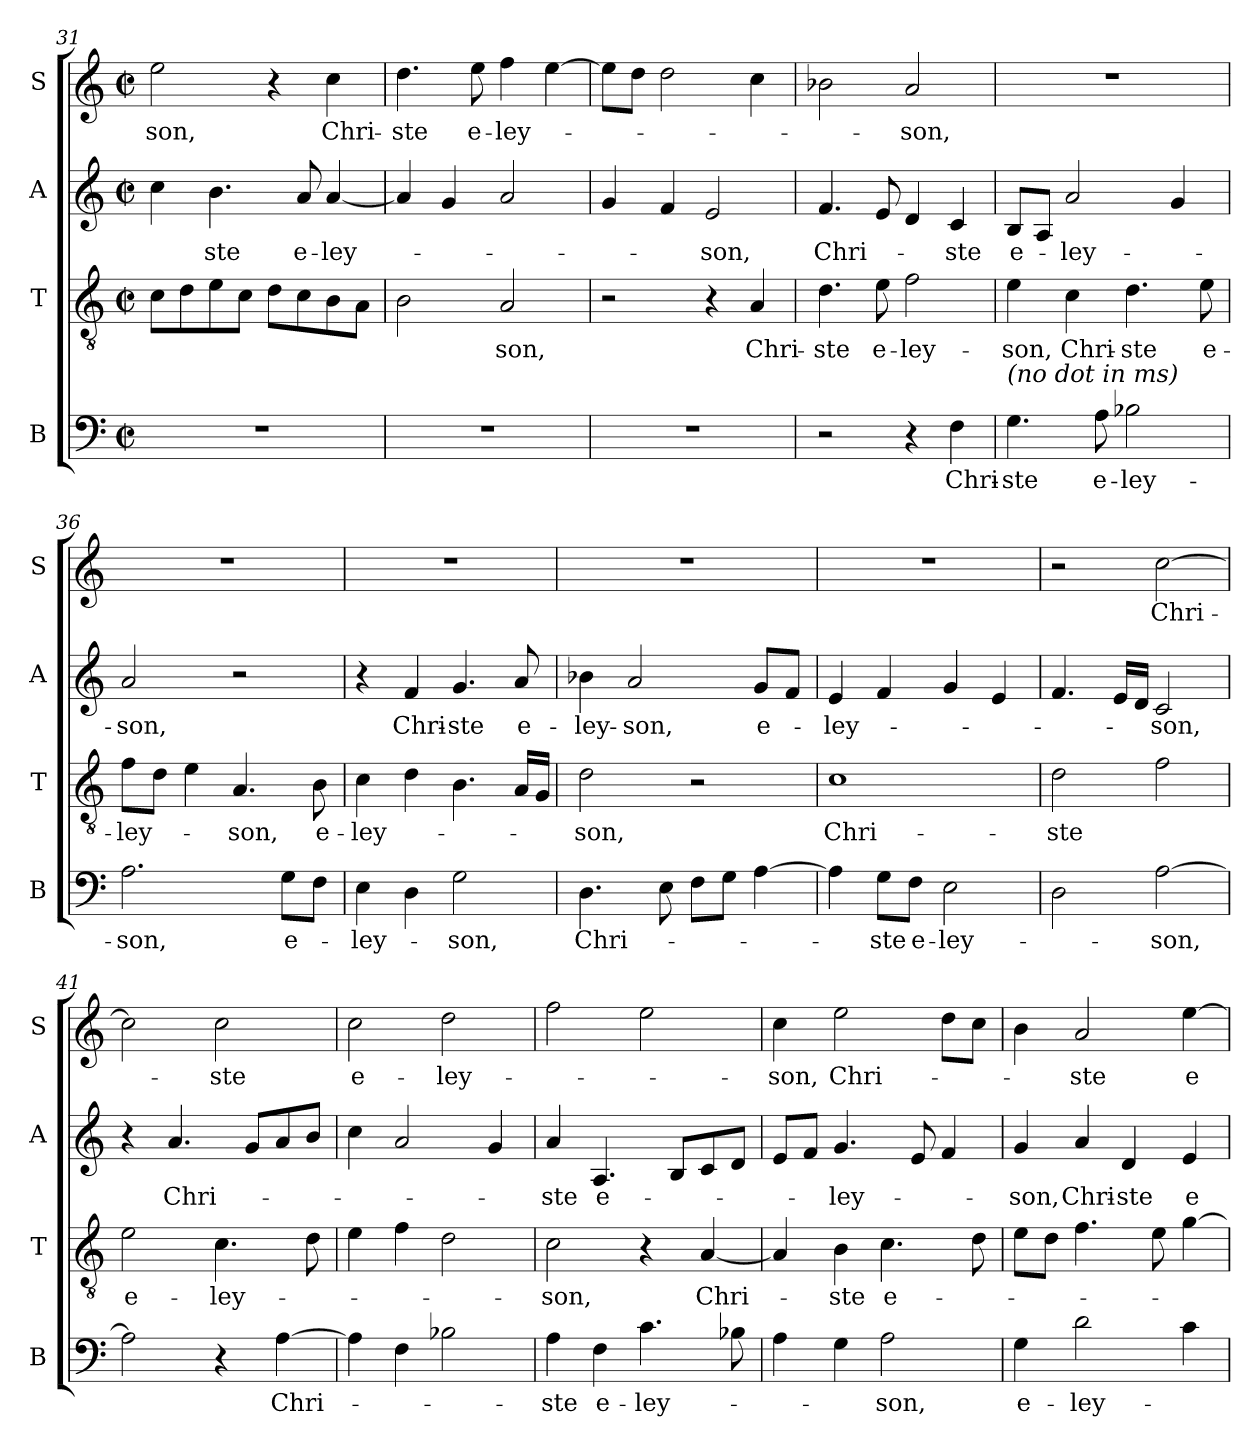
**kern	**text	**kern	**text	**kern	**text	**kern	**text
*part4	*part4	*part3	*part3	*part2	*part2	*part1	*part1
*staff4	*staff4	*staff3	*staff3	*staff2	*staff2	*staff1	*staff1
*I"B	*	*I"T	*	*I"A	*	*I"S	*
*I'B	*	*I'T	*	*I'A	*	*I'S	*
*clefF4	*	*clefGv2	*	*clefG2	*	*clefG2	*
*k[]	*	*k[]	*	*k[]	*	*k[]	*
*M2/2	*	*M2/2	*	*M2/2	*	*M2/2	*
*met(c|)	*	*met(c|)	*	*met(c|)	*	*met(c|)	*
=31	=31	=31	=31	=31	=31	=31	=31
!	!	!	!	!	!	!	!LO:LY:b
1r	.	8c\L	.	4cc\	.	2ee\	-son,
.	.	8d\	.	.	.	.	.
!	!	!	!	!	!LO:LY:b	!	!
.	.	8e\	.	4.b\	ste	.	.
.	.	8c\J	.	.	.	.	.
.	.	8d\L	.	.	.	4r	.
!	!	!	!	!	!LO:LY:b	!	!
.	.	8c\	.	8a/	e-	.	.
!	!	!	!	!	!LO:LY:b	!	!LO:LY:b
.	.	8B\	.	[4a/	-ley-	4cc\	Chri-
.	.	8A\J	.	.	.	.	.
=32	=32	=32	=32	=32	=32	=32	=32
!	!	!	!	!	!	!	!LO:LY:b
1r	.	2B\	.	4a/]	.	4.dd\	-ste
.	.	.	.	4g/	.	.	.
!	!	!	!	!	!	!	!LO:LY:b
.	.	.	.	.	.	8ee\	e-
!	!	!	!LO:LY:b	!	!	!	!LO:LY:b
.	.	2A/	-son,	2a/	.	4ff\	-ley-
.	.	.	.	.	.	[4ee\	.
=33	=33	=33	=33	=33	=33	=33	=33
1r	.	2r	.	4g/	.	8ee\L]	.
.	.	.	.	.	.	8dd\J	.
.	.	.	.	4f/	.	2dd\	.
!	!	!	!	!	!LO:LY:b	!	!
.	.	4r	.	2e/	-son,	.	.
!	!	!	!LO:LY:b	!	!	!	!
.	.	4A/	Chri-	.	.	4cc\	.
=34	=34	=34	=34	=34	=34	=34	=34
!	!	!	!LO:LY:b	!	!LO:LY:b	!	!
2r	.	4.d\	-ste	4.f/	Chri-	2b-i\	.
!	!	!	!LO:LY:b	!	!	!	!
.	.	8e\	e-	8e/	.	.	.
!	!	!	!LO:LY:b	!	!	!	!LO:LY:b
4r	.	2f\	-ley-	4d/	.	2a/	-son,
!	!LO:LY:b	!	!	!	!LO:LY:b	!	!
4F\	Chri-	.	.	4c/	-ste	.	.
=35	=35	=35	=35	=35	=35	=35	=35
!LO:TX:a:i:t=(no dot in ms)	!	!	!	!	!	!	!
!	!LO:LY:b	!	!LO:LY:b	!	!LO:LY:b	!	!
4.G\	-ste	4e\	-son,	8B/L	e-	1r	.
.	.	.	.	8A/J	.	.	.
!	!	!	!LO:LY:b	!	!LO:LY:b	!	!
.	.	4c\	Chri-	2a/	-ley-	.	.
!	!LO:LY:b	!	!	!	!	!	!
8A\	e-	.	.	.	.	.	.
!	!LO:LY:b	!	!LO:LY:b	!	!	!	!
2B-X\	-ley-	4.d\	-ste	.	.	.	.
.	.	.	.	4g/	.	.	.
!	!	!	!LO:LY:b	!	!	!	!
.	.	8e\	e-	.	.	.	.
=36	=36	=36	=36	=36	=36	=36	=36
!	!LO:LY:b	!	!LO:LY:b	!	!LO:LY:b	!	!
2.A\	-son,	8f\L	-ley-	2a/	-son,	1r	.
.	.	8d\J	.	.	.	.	.
.	.	4e\	.	.	.	.	.
!	!	!	!LO:LY:b	!	!	!	!
.	.	4.A/	-son,	2r	.	.	.
!	!LO:LY:b	!	!	!	!	!	!
8G\L	e-	.	.	.	.	.	.
!	!	!	!LO:LY:b	!	!	!	!
8F\J	.	8B\	e-	.	.	.	.
=37	=37	=37	=37	=37	=37	=37	=37
!	!LO:LY:b	!	!LO:LY:b	!	!	!	!
4E\	-ley-	4c\	-ley-	4r	.	1r	.
!	!	!	!	!	!LO:LY:b	!	!
4D\	.	4d\	.	4f/	Chri-	.	.
!	!LO:LY:b	!	!	!	!LO:LY:b	!	!
2G\	-son,	4.B\	.	4.g/	-ste	.	.
!	!	!	!	!	!LO:LY:b	!	!
.	.	16A/LL	.	8a/	e-	.	.
.	.	16G/JJ	.	.	.	.	.
=38	=38	=38	=38	=38	=38	=38	=38
!	!LO:LY:b	!	!LO:LY:b	!	!LO:LY:b	!	!
4.D\	Chri-	2d\	-son,	4b-X\	-ley-	1r	.
!	!	!	!	!	!LO:LY:b	!	!
.	.	.	.	2a/	-son,	.	.
8E\	.	.	.	.	.	.	.
8F\L	.	2r	.	.	.	.	.
8G\J	.	.	.	.	.	.	.
!	!	!	!	!	!LO:LY:b	!	!
[4A\	.	.	.	8g/L	e-	.	.
.	.	.	.	8f/J	.	.	.
=39	=39	=39	=39	=39	=39	=39	=39
!	!	!	!LO:LY:b	!	!LO:LY:b	!	!
4A\]	.	1c	Chri-	4e/	-ley-	1r	.
!	!LO:LY:b	!	!	!	!	!	!
8G\L	ste	.	.	4f/	.	.	.
!	!LO:LY:b	!	!	!	!	!	!
8F\J	e-	.	.	.	.	.	.
!	!LO:LY:b	!	!	!	!	!	!
2E\	-ley-	.	.	4g/	.	.	.
.	.	.	.	4e/	.	.	.
=40	=40	=40	=40	=40	=40	=40	=40
!	!	!	!LO:LY:b	!	!	!	!
2D\	.	2d\	-ste	4.f/	.	2r	.
.	.	.	.	16e/LL	.	.	.
.	.	.	.	16d/JJ	.	.	.
!	!LO:LY:b	!	!	!	!LO:LY:b	!	!LO:LY:b
[2A\	-son,	2f\	.	2c/	-son,	[2cc\	Chri-
=41	=41	=41	=41	=41	=41	=41	=41
!	!	!	!LO:LY:b	!	!	!	!
2A\]	.	2e\	e-	4r	.	2cc\]	.
!	!	!	!	!	!LO:LY:b	!	!
.	.	.	.	4.a/	Chri-	.	.
!	!	!	!LO:LY:b	!	!	!	!LO:LY:b
4r	.	4.c\	-ley-	.	.	2cc\	-ste
.	.	.	.	8g/L	.	.	.
!	!LO:LY:b	!	!	!	!	!	!
[4A\	Chri-	.	.	8a/	.	.	.
.	.	8d\	.	8b/J	.	.	.
=42	=42	=42	=42	=42	=42	=42	=42
!	!	!	!	!	!	!	!LO:LY:b
4A\]	.	4e\	.	4cc\	.	2cc\	e-
4F\	.	4f\	.	2a/	.	.	.
!	!	!	!	!	!	!	!LO:LY:b
2B-X\	.	2d\	.	.	.	2dd\	-ley-
.	.	.	.	4g/	.	.	.
=43	=43	=43	=43	=43	=43	=43	=43
!	!LO:LY:b	!	!LO:LY:b	!	!LO:LY:b	!	!
4A\	-ste	2c\	-son,	4a/	-ste	2ff\	.
!	!LO:LY:b	!	!	!	!LO:LY:b	!	!
4F\	e-	.	.	4.A/	e-	.	.
!	!LO:LY:b	!	!	!	!	!	!
4.c\	-ley-	4r	.	.	.	2ee\	.
.	.	.	.	8B/L	.	.	.
!	!	!	!LO:LY:b	!	!	!	!
.	.	[4A/	Chri-	8c/	.	.	.
8B-X\	.	.	.	8d/J	.	.	.
=44	=44	=44	=44	=44	=44	=44	=44
!	!	!	!	!	!	!	!LO:LY:b
4A\	.	4A/]	.	8e/L	.	4cc\	-son,
.	.	.	.	8f/J	.	.	.
!	!	!	!LO:LY:b	!	!LO:LY:b	!	!LO:LY:b
4G\	.	4B\	-ste	4.g/	-ley-	2ee\	Chri-
!	!LO:LY:b	!	!LO:LY:b	!	!	!	!
2A\	-son,	4.c\	e-	.	.	.	.
.	.	.	.	8e/	.	.	.
.	.	.	.	4f/	.	8dd\L	.
.	.	8d\	.	.	.	8cc\J	.
=45	=45	=45	=45	=45	=45	=45	=45
!	!LO:LY:b	!	!	!	!LO:LY:b	!	!
4G\	e-	8e\L	.	4g/	-son,	4b\	.
.	.	8d\J	.	.	.	.	.
!	!LO:LY:b	!	!	!	!LO:LY:b	!	!LO:LY:b
2d\	-ley-	4.f\	.	4a/	Chri-	2a/	-ste
!	!	!	!	!	!LO:LY:b	!	!
.	.	.	.	4d/	-ste	.	.
.	.	8e\	.	.	.	.	.
!	!	!	!	!	!LO:LY:b	!	!LO:LY:b
4c\	.	[4g\	.	4e/	e-	[4ee\	e-
=	=	=	=	=	=	=	=
*-	*-	*-	*-	*-	*-	*-	*-
